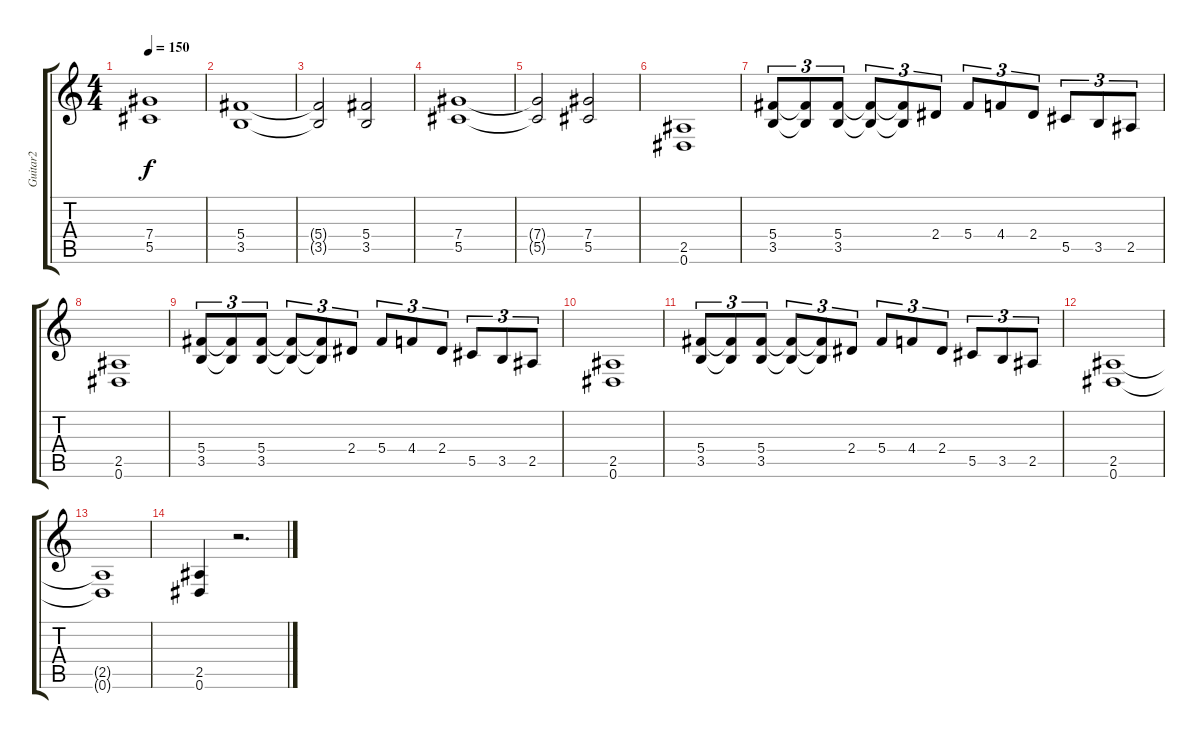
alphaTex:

\track ("Guitar2" "Guitar2") {instrument distortionguitar}
\staff {score tabs}
\tuning (Eb4 Bb3 Gb3 Db3 Ab2 Eb2) {hide}
\ts (4 4)
\tempo 150
\clef g2
\ks c
(7.4 5.5).1{dy f} |
(5.4 3.5).1 |
(5.4{t} 3.5{t}).2 (5.4 3.5).2 |
(7.4 5.5).1 |
(7.4{t} 5.5{t}).2 (7.4 5.5).2 |
(2.5 0.6).1 |
(5.4 3.5).8{tu (3 2)} (5.4{t} 3.5{t}).8{tu (3 2)} (5.4 3.5).8{tu (3 2)} (5.4{t} 3.5{t}).8{tu (3 2)} (5.4{t} 3.5{t}).8{tu (3 2)} 2.4.8{tu (3 2)} 5.4.8{tu (3 2)} 4.4.8{tu (3 2)} 2.4.8{tu (3 2)} 5.5.8{tu (3 2)} 3.5.8{tu (3 2)} 2.5.8{tu (3 2)} |
(2.5 0.6).1 |
(5.4 3.5).8{tu (3 2)} (5.4{t} 3.5{t}).8{tu (3 2)} (5.4 3.5).8{tu (3 2)} (5.4{t} 3.5{t}).8{tu (3 2)} (5.4{t} 3.5{t}).8{tu (3 2)} 2.4.8{tu (3 2)} 5.4.8{tu (3 2)} 4.4.8{tu (3 2)} 2.4.8{tu (3 2)} 5.5.8{tu (3 2)} 3.5.8{tu (3 2)} 2.5.8{tu (3 2)} |
(2.5 0.6).1 |
(5.4 3.5).8{tu (3 2)} (5.4{t} 3.5{t}).8{tu (3 2)} (5.4 3.5).8{tu (3 2)} (5.4{t} 3.5{t}).8{tu (3 2)} (5.4{t} 3.5{t}).8{tu (3 2)} 2.4.8{tu (3 2)} 5.4.8{tu (3 2)} 4.4.8{tu (3 2)} 2.4.8{tu (3 2)} 5.5.8{tu (3 2)} 3.5.8{tu (3 2)} 2.5.8{tu (3 2)} |
(2.5 0.6).1 |
(2.5{t} 0.6{t}).1 |
(2.5 0.6).4 r.2{d}
